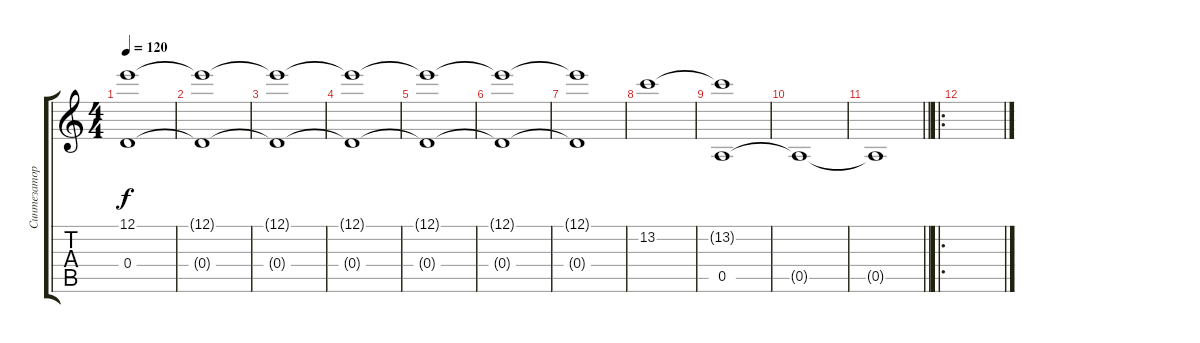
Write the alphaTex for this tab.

\track ("Синтезатор - стринги 2" "Синтезатор") {instrument stringensemble1}
\staff {score tabs}
\tuning (E5 B4 G4 D4 A3 E3) {hide}
\ts (4 4)
\tempo 120
\clef g2
\ks c
(12.1{t} 0.4).1{dy f} |
(12.1{t} 0.4{t}).1 |
(12.1{t} 0.4{t}).1 |
(12.1{t} 0.4{t}).1 |
(12.1{t} 0.4{t}).1 |
(12.1{t} 0.4{t}).1 |
(12.1{t} 0.4{t}).1 |
13.2.1 |
(13.2{t} 0.5).1 |
0.5{t}.1 |
\barLineRight lightlight
0.5{t}.1 |
\ro
\section ("" "")
